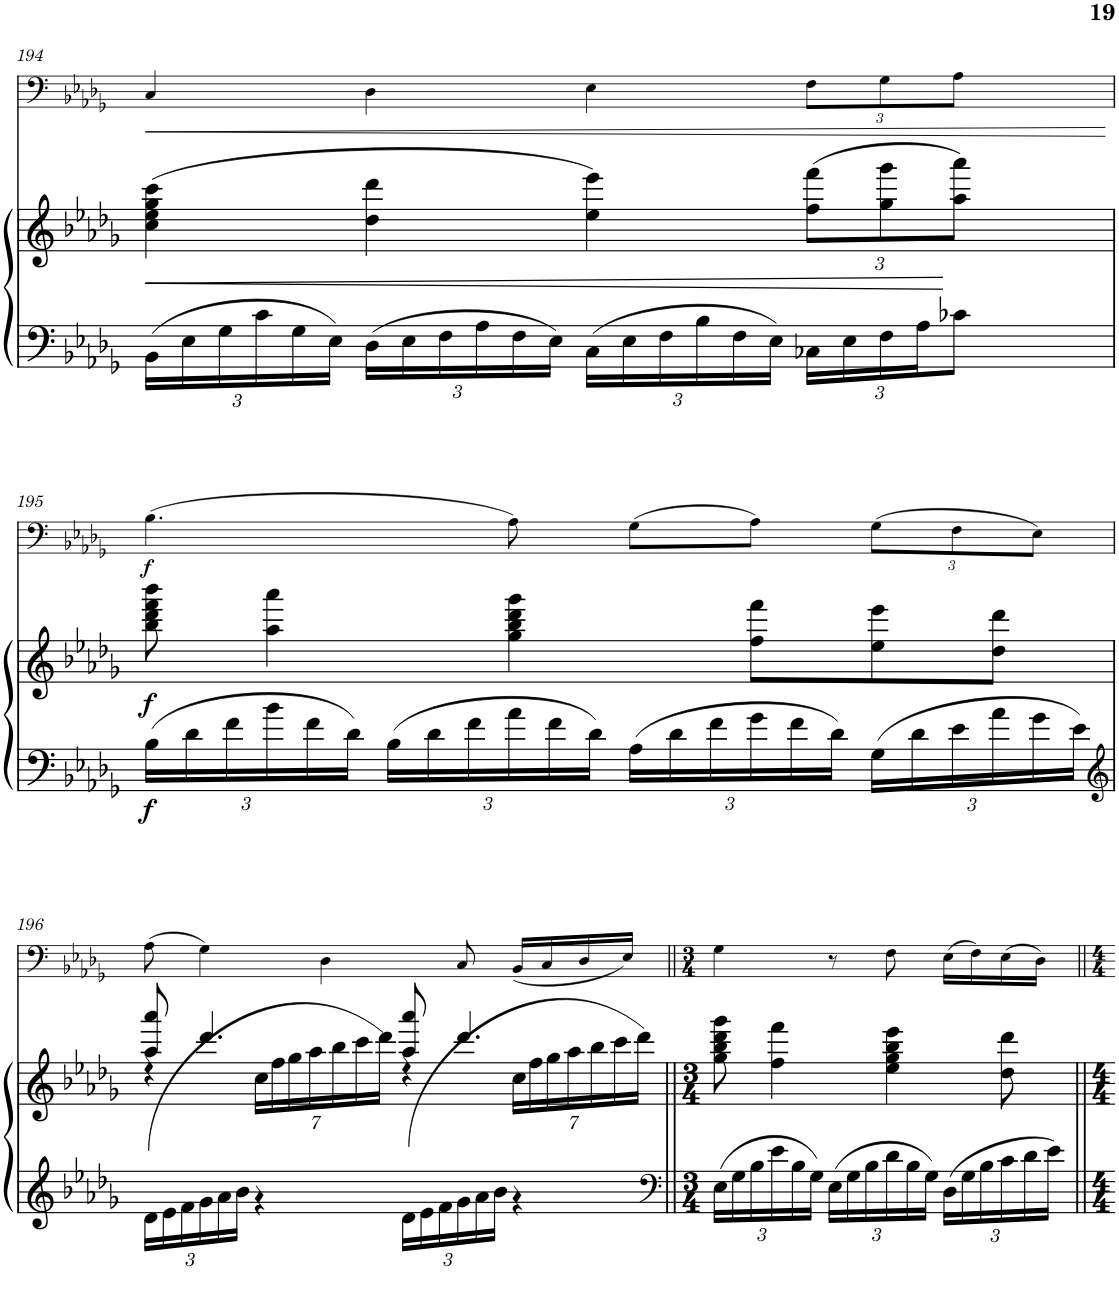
**kern	**kern	**dynam	**kern	**dynam
*part2	*part2	*part2	*part1	*part1
*staff3	*staff2	*staff2/3	*staff1	*staff1
*I"Piano	*	*	*I"Tuba	*
*I'Pno	*	*	*I'Tba	*
!!LO:PB:g=z
*clefF4	*clefG2	*	*clefF4	*
*k[b-e-a-d-g-]	*k[b-e-a-d-g-]	*	*k[b-e-a-d-g-]	*
*D-:	*D-:	*	*D-:	*
*M4/4	*M4/4	*	*M4/4	*
*Xbrackettup	*	*	*	*
=194	=194	=194	=194	=194
!	!	!LO:HP:b	!	!LO:HP:b
24BB-\LL	(>4cc\ 4ee-\ 4gg-\ 4ccc\	<	4C/	<
24E-\	.	.	.	.
24G-\	.	.	.	.
24c\	.	.	.	.
24G-\	.	.	.	.
24E-\JJ	.	.	.	.
24D-\LL	4dd-\ 4ddd-\	.	4D-\	.
24E-\	.	.	.	.
24F\	.	.	.	.
24A-\	.	.	.	.
24F\	.	.	.	.
24E-\JJ	.	.	.	.
24C\LL	4ee-\ 4eee-\)	.	4E-\	.
24E-\	.	.	.	.
24F\	.	.	.	.
24B-\	.	.	.	.
24F\	.	.	.	.
24E-\JJ	.	.	.	.
*	*Xbrackettup	*	*Xbrackettup	*
24C-X\LL	(>12ff\ 12fff\L	.	12F\L	.
24E-\	.	.	.	.
24F\	12gg-\ 12ggg-\	.	12G-\	.
24A-\J	.	.	.	.
12c-X\J	12aa-\ 12aaa-\J)	[	12A-\J	.
4ryy	4ryy	.	4ryy	.
.	.	.	.	[
!!LO:LB:g=z
=195	=195	=195	=195	=195
*^	*	*	*	*
!	!	!	!LO:DY:b=2	!	!
!	!	!	!LO:DY:n=1:b	!	!LO:DY:b
1ryy	24B-\LL	8bb-\ 8ddd-\ 8fff\ 8bbb-\	f f	(4.B-\	f
.	24d-\	.	.	.	.
.	24f\	.	.	.	.
.	24b-\	4aa-\ 4aaa-\	.	.	.
.	24f\	.	.	.	.
.	24d-\JJ	.	.	.	.
.	24B-\LL	.	.	.	.
.	24d-\	.	.	.	.
.	24f\	.	.	.	.
.	24a-\	4gg-\ 4bb-\ 4ddd-\ 4ggg-\	.	8A-\)	.
.	24f\	.	.	.	.
.	24d-\JJ	.	.	.	.
.	24A-\LL	.	.	(8G-\L	.
.	24d-\	.	.	.	.
.	24f\	.	.	.	.
.	24g-\	8ff\ 8fff\L	.	8A-\J)	.
.	24f\	.	.	.	.
.	24d-\JJ	.	.	.	.
.	24G-\LL	8ee-\ 8eee-\	.	(12G-\L	.
.	24d-\	.	.	.	.
.	24e-\	.	.	12F\	.
.	24a-\	8dd-\ 8ddd-\J	.	.	.
.	24g-\	.	.	12E-\J)	.
.	24e-\JJ	.	.	.	.
!!LO:LB:g=z
=196	=196	=196	=196	=196	=196
*clefG2	*	*	*	*	*
*	*	*^	*	*	*
4r	24d-\LL	8aa-/' 8aaa-/'	4ryy	.	(8A-\	.
.	24e-\	.	.	.	.	.
.	24f\	.	.	.	.	.
.	24g-\	4.ddd-/	.	.	4G-\)	.
.	24a-\	.	.	.	.	.
.	24b-\JJ	.	.	.	.	.
4ryy	4r	.	28cc\LL	.	.	.
.	.	.	28ff\	.	.	.
.	.	.	28gg-\	.	.	.
.	.	.	28aa-\	.	.	.
.	.	.	.	.	4D-\	.
.	.	.	28bb-\	.	.	.
.	.	.	28ccc\	.	.	.
.	.	.	(28ddd-\JJ	.	.	.
4r	24d-\LL	8aa-/' 8aaa-/'	4ryy	.	.	.
.	24e-\	.	.	.	.	.
.	24f\	.	.	.	.	.
.	24g-\	4.ddd-/	.	.	8C/	.
.	24a-\	.	.	.	.	.
.	24b-\JJ	.	.	.	.	.
4ryy	4r	.	28cc\LL	.	(16BB-/LL	.
.	.	.	28ff\	.	.	.
.	.	.	.	.	16C/	.
.	.	.	28gg-\	.	.	.
.	.	.	28aa-\	.	.	.
.	.	.	.	.	16D-/	.
.	.	.	28bb-\	.	.	.
.	.	.	28ccc\	.	.	.
.	.	.	.	.	16E-/JJ)	.
.	.	.	(28ddd-\JJ	.	.	.
*	*	*v	*v	*	*	*
=197||	=197||	=197||	=197||	=197||	=197||
*clefF4	*	*	*	*	*
*M3/4	*	*M3/4	*	*M3/4	*
2.ryy	24E-\LL	8gg-\ 8bb-\ 8ddd-\ 8ggg-\	.	4G-\	.
.	24G-\	.	.	.	.
.	24B-\	.	.	.	.
.	24e-\	4ff\ 4fff\	.	.	.
.	24B-\	.	.	.	.
.	24G-\JJ	.	.	.	.
.	24E-\LL	.	.	8r	.
.	24G-\	.	.	.	.
.	24B-\	.	.	.	.
.	24d-\	4ee-\ 4gg-\ 4bb-\ 4eee-\	.	8F\	.
.	24B-\	.	.	.	.
.	24G-\JJ	.	.	.	.
.	24D-\LL	.	.	(16E-\LL	.
.	24G-\	.	.	.	.
.	.	.	.	16F\)	.
.	24B-\	.	.	.	.
.	24c\	8dd-\ 8ddd-\	.	(16E-\	.
.	24d-\	.	.	.	.
.	.	.	.	16D-\JJ)	.
.	24e-\JJ	.	.	.	.
*v	*v	*	*	*	*
=||	=||	=||	=||	=||
*-	*-	*-	*-	*-
